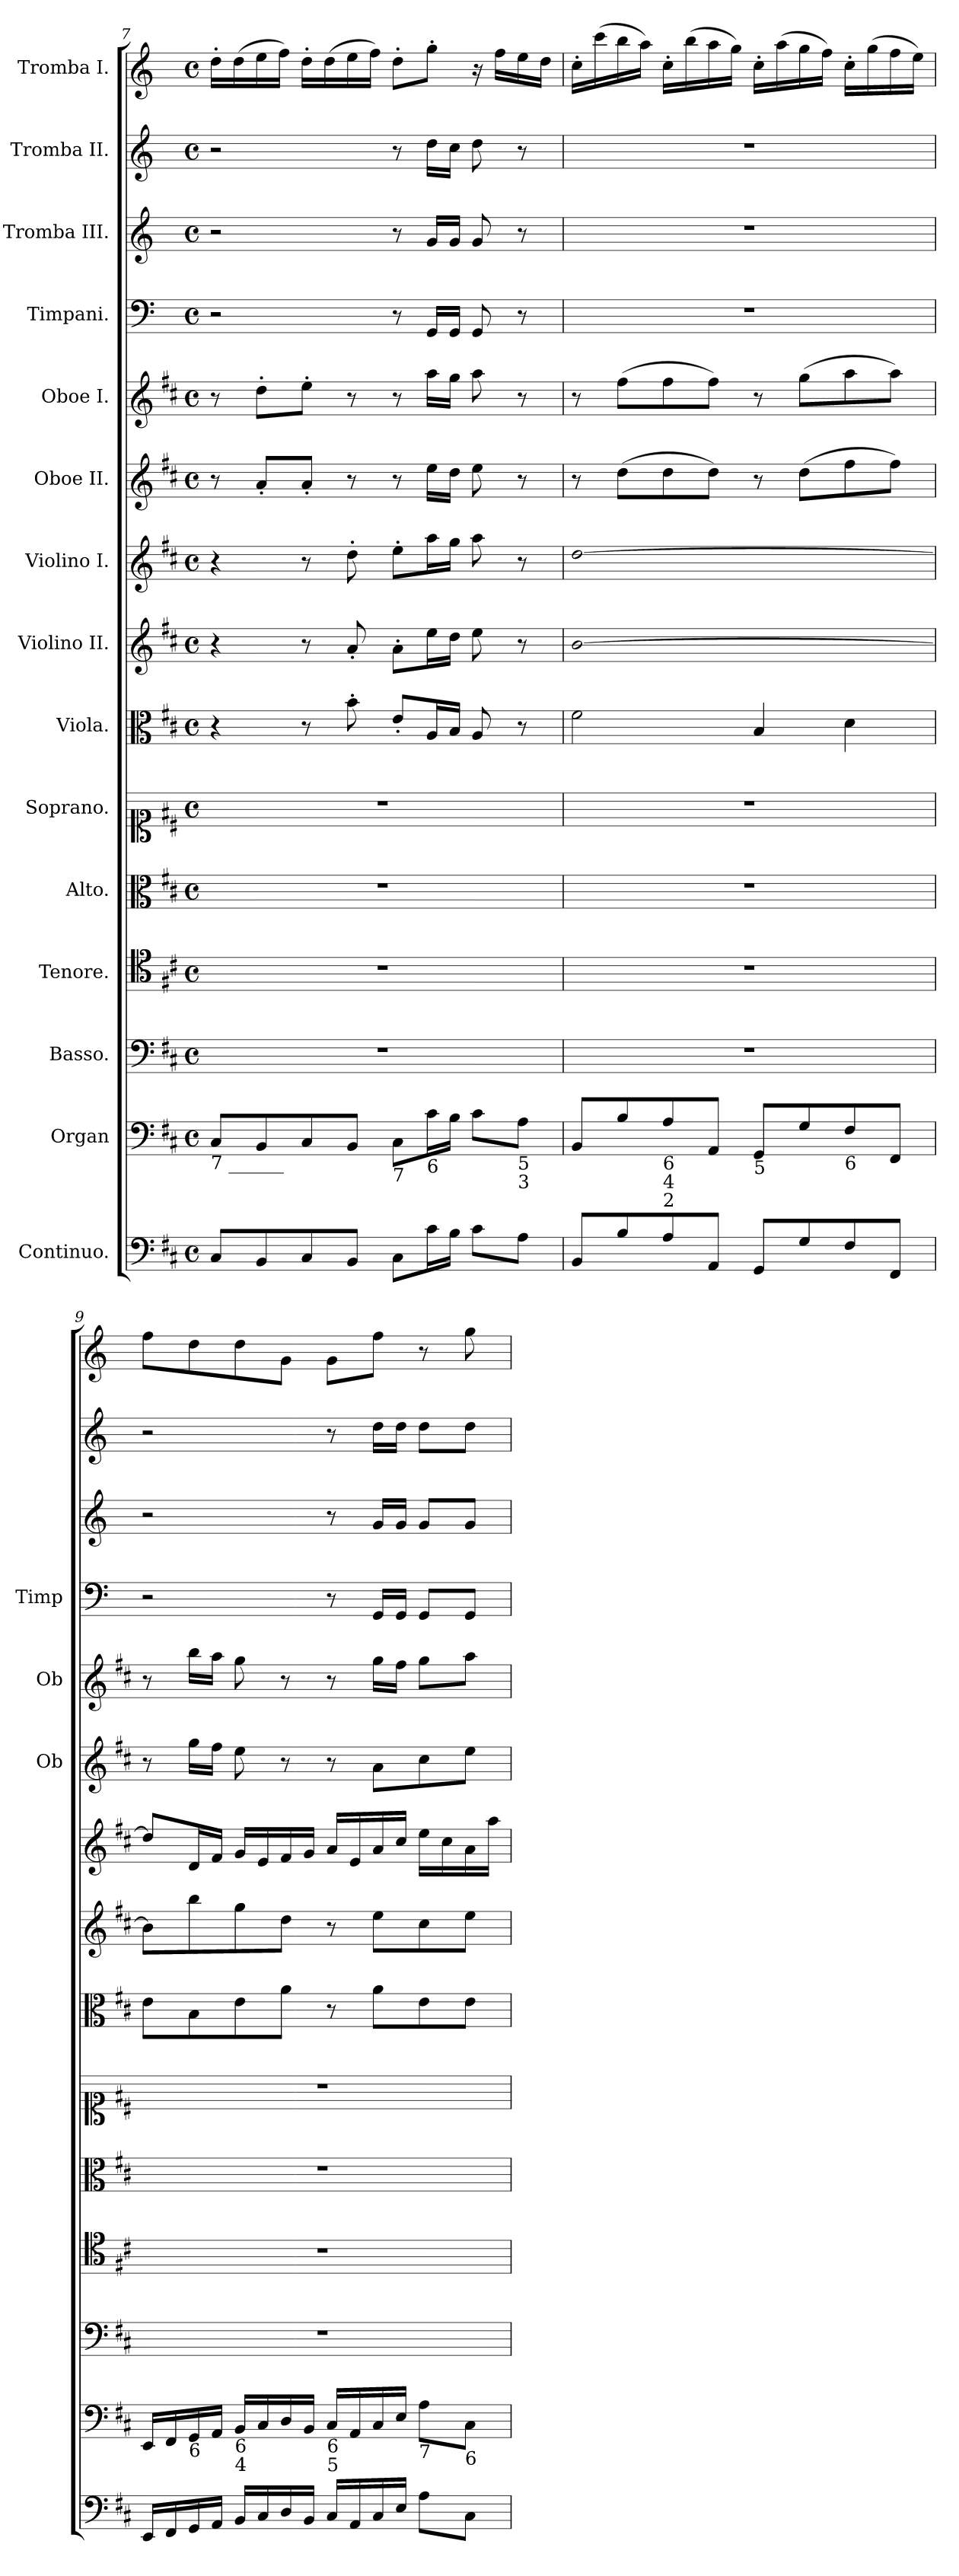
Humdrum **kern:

**kern	**kern	**kern	**kern	**kern	**kern	**kern	**kern	**kern	**kern	**kern	**kern	**kern	**kern	**kern
*part15	*part14	*part13	*part12	*part11	*part10	*part9	*part8	*part7	*part6	*part5	*part4	*part3	*part2	*part1
*staff15	*staff14	*staff13	*staff12	*staff11	*staff10	*staff9	*staff8	*staff7	*staff6	*staff5	*staff4	*staff3	*staff2	*staff1
*I"Continuo.	*I"Organ	*I"Basso.	*I"Tenore.	*I"Alto.	*I"Soprano.	*I"Viola.	*I"Violino II.	*I"Violino I.	*I"Oboe II.	*I"Oboe I.	*I"Timpani.	*I"Tromba III.	*I"Tromba II.	*I"Tromba I.
*	*	*	*	*	*	*	*	*	*I'Ob	*I'Ob	*I'Timp	*	*	*
*clefF4	*clefF4	*clefF4	*clefC4	*clefC3	*clefC1	*clefC3	*clefG2	*clefG2	*clefG2	*clefG2	*clefF4	*clefG2	*clefG2	*clefG2
*	*	*	*	*	*	*	*	*	*	*	*	*ITrd-1c-2	*ITrd-1c-2	*ITrd-1c-2
*k[f#c#]	*k[f#c#]	*k[f#c#]	*k[f#c#]	*k[f#c#]	*k[f#c#]	*k[f#c#]	*k[f#c#]	*k[f#c#]	*k[f#c#]	*k[f#c#]	*k[]	*k[f#c#]	*k[f#c#]	*k[f#c#]
*M4/4	*M4/4	*M4/4	*M4/4	*M4/4	*M4/4	*M4/4	*M4/4	*M4/4	*M4/4	*M4/4	*M4/4	*M4/4	*M4/4	*M4/4
*met(c)	*met(c)	*met(c)	*met(c)	*met(c)	*met(c)	*met(c)	*met(c)	*met(c)	*met(c)	*met(c)	*met(c)	*met(c)	*met(c)	*met(c)
=7	=7	=7	=7	=7	=7	=7	=7	=7	=7	=7	=7	=7	=7	=7
!	!LO:TX:b:t=7  ______	!	!	!	!	!	!	!	!	!	!	!	!	!
8C#/L	8C#/L	1r	1r	1r	1r	4r	4r	4r	8r	8r	2r	2r	2r	16ee'\LL
.	.	.	.	.	.	.	.	.	.	.	.	.	.	(16ee\
8BB/	8BB/	.	.	.	.	.	.	.	8a'/L	8dd'\L	.	.	.	16ff#\
.	.	.	.	.	.	.	.	.	.	.	.	.	.	16gg\JJ)
8C#/	8C#/	.	.	.	.	8r	8r	8r	8a'/J	8ee'\J	.	.	.	16ee'\LL
.	.	.	.	.	.	.	.	.	.	.	.	.	.	(16ee\
8BB/J	8BB/J	.	.	.	.	8b'\	8a'/	8dd'\	8r	8r	.	.	.	16ff#\
.	.	.	.	.	.	.	.	.	.	.	.	.	.	16gg\JJ)
!	!LO:TX:b:t=7	!	!	!	!	!	!	!	!	!	!	!	!	!
8C#\L	8C#\L	.	.	.	.	8e'/L	8a'\L	8ee'\L	8r	8r	8r	8r	8r	8ee'\L
!	!LO:TX:b:t=6	!	!	!	!	!	!	!	!	!	!	!	!	!
16c#\L	16c#\L	.	.	.	.	16A/L	16ee\L	16aa\L	16ee\LL	16aa\LL	16GG/LL	16a/LL	16ee\LL	8aa'\J
16B\JJ	16B\JJ	.	.	.	.	16B/JJ	16dd\JJ	16gg\JJ	16dd\JJ	16gg\JJ	16GG/JJ	16a/JJ	16dd\JJ	.
8c#\L	8c#\L	.	.	.	.	8A/	8ee\	8aa\	8ee\	8aa\	8GG/	8a/	8ee\	16r
.	.	.	.	.	.	.	.	.	.	.	.	.	.	16gg\LL
!	!LO:TX:b:t=5	!	!	!	!	!	!	!	!	!	!	!	!	!
!	!LO:TX:b:t=3	!	!	!	!	!	!	!	!	!	!	!	!	!
8A\J	8A\J	.	.	.	.	8r	8r	8r	8r	8r	8r	8r	8r	16ff#\
.	.	.	.	.	.	.	.	.	.	.	.	.	.	16ee\JJ
=8	=8	=8	=8	=8	=8	=8	=8	=8	=8	=8	=8	=8	=8	=8
!	!	!	!	!	!	!	!LO:N:head=open	!LO:N:head=open	!	!	!	!	!	!
8BB/L	8BB/L	1r	1r	1r	1r	2f#\	[1b	[1dd	8r	8r	1r	1r	1r	16dd'\LL
.	.	.	.	.	.	.	.	.	.	.	.	.	.	(16ddd\
8B\	8B\	.	.	.	.	.	.	.	(8dd\L	(8ff#\L	.	.	.	16ccc#\
.	.	.	.	.	.	.	.	.	.	.	.	.	.	16bb\JJ)
!	!LO:TX:b:t=6	!	!	!	!	!	!	!	!	!	!	!	!	!
!	!LO:TX:b:t=4	!	!	!	!	!	!	!	!	!	!	!	!	!
!	!LO:TX:b:t=2	!	!	!	!	!	!	!	!	!	!	!	!	!
8A\	8A\	.	.	.	.	.	.	.	8dd\	8ff#\	.	.	.	16dd'\LL
.	.	.	.	.	.	.	.	.	.	.	.	.	.	(16ccc#\
8AA/J	8AA/J	.	.	.	.	.	.	.	8dd\J)	8ff#\J)	.	.	.	16bb\
.	.	.	.	.	.	.	.	.	.	.	.	.	.	16aa\JJ)
!	!LO:TX:b:t=5	!	!	!	!	!	!	!	!	!	!	!	!	!
8GG/L	8GG/L	.	.	.	.	4B/	.	.	8r	8r	.	.	.	16dd'\LL
.	.	.	.	.	.	.	.	.	.	.	.	.	.	(16bb\
8G\	8G\	.	.	.	.	.	.	.	(8dd\L	(8gg\L	.	.	.	16aa\
.	.	.	.	.	.	.	.	.	.	.	.	.	.	16gg\JJ)
!	!LO:TX:b:t=6	!	!	!	!	!	!	!	!	!	!	!	!	!
8F#\	8F#\	.	.	.	.	4d\	.	.	8ff#\	8aa\	.	.	.	16dd'\LL
.	.	.	.	.	.	.	.	.	.	.	.	.	.	(16aa\
8FF#/J	8FF#/J	.	.	.	.	.	.	.	8ff#\J)	8aa\J)	.	.	.	16gg\
.	.	.	.	.	.	.	.	.	.	.	.	.	.	16ff#\JJ)
!!LO:PB:g=z
=9	=9	=9	=9	=9	=9	=9	=9	=9	=9	=9	=9	=9	=9	=9
16EE/LL	16EE/LL	1r	1r	1r	1r	8e\L	8b\L]	8dd/L]	8r	8r	2r	2r	2r	8gg\L
16FF#/	16FF#/	.	.	.	.	.	.	.	.	.	.	.	.	.
!	!LO:TX:b:t=6	!	!	!	!	!	!	!	!	!	!	!	!	!
16GG/	16GG/	.	.	.	.	8B\	8bb\	16d/L	16gg\LL	16bb\LL	.	.	.	8ee\
16AA/JJ	16AA/JJ	.	.	.	.	.	.	16f#/JJ	16ff#\JJ	16aa\JJ	.	.	.	.
!	!LO:TX:b:t=6	!	!	!	!	!	!	!	!	!	!	!	!	!
!	!LO:TX:b:t=4	!	!	!	!	!	!	!	!	!	!	!	!	!
16BB/LL	16BB/LL	.	.	.	.	8e\	8gg\	16g/LL	8ee\	8gg\	.	.	.	8ee\
16C#/	16C#/	.	.	.	.	.	.	16e/	.	.	.	.	.	.
16D/	16D/	.	.	.	.	8a\J	8dd\J	16f#/	8r	8r	.	.	.	8a\J
16BB/JJ	16BB/JJ	.	.	.	.	.	.	16g/JJ	.	.	.	.	.	.
!	!LO:TX:b:t=6	!	!	!	!	!	!	!	!	!	!	!	!	!
!	!LO:TX:b:t=5	!	!	!	!	!	!	!	!	!	!	!	!	!
16C#/LL	16C#/LL	.	.	.	.	8r	8r	16a/LL	8r	8r	8r	8r	8r	8a\L
16AA/	16AA/	.	.	.	.	.	.	16e/	.	.	.	.	.	.
16C#/	16C#/	.	.	.	.	8a\L	8ee\L	16a/	8a\L	16gg\LL	16GG/LL	16a/LL	16ee\LL	8gg\J
16E/JJ	16E/JJ	.	.	.	.	.	.	16cc#/JJ	.	16ff#\JJ	16GG/JJ	16a/JJ	16ee\JJ	.
!	!LO:TX:b:t=7	!	!	!	!	!	!	!	!	!	!	!	!	!
8A\L	8A\L	.	.	.	.	8e\	8cc#\	16ee\LL	8cc#\	8gg\L	8GG/L	8a/L	8ee\L	8r
.	.	.	.	.	.	.	.	16cc#\	.	.	.	.	.	.
!	!LO:TX:b:t=6	!	!	!	!	!	!	!	!	!	!	!	!	!
8C#\J	8C#\J	.	.	.	.	8e\J	8ee\J	16a\	8ee\J	8aa\J	8GG/J	8a/J	8ee\J	8aa\
.	.	.	.	.	.	.	.	16aa\JJ	.	.	.	.	.	.
=	=	=	=	=	=	=	=	=	=	=	=	=	=	=
*-	*-	*-	*-	*-	*-	*-	*-	*-	*-	*-	*-	*-	*-	*-
